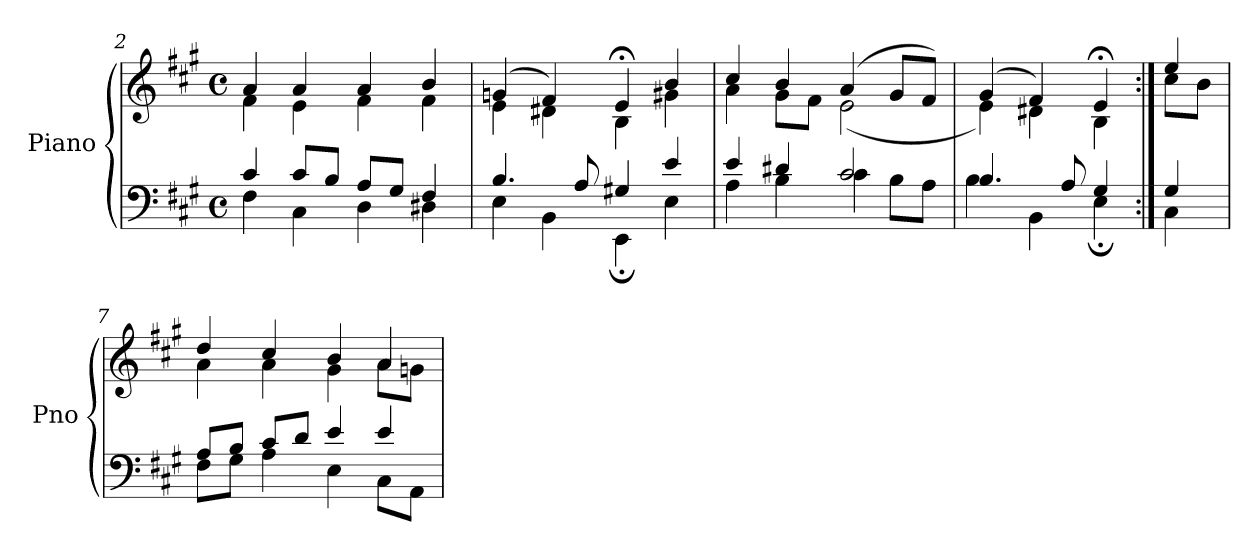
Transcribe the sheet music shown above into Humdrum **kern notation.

**kern	**kern
*part1	*part1
*staff2	*staff1
*I"Piano	*
*I'Pno	*
*clefF4	*clefG2
*k[f#c#g#]	*k[f#c#g#]
*M4/4	*M4/4
*met(c)	*met(c)
=2	=2
*^	*^
4c#/	4F#\	4a/	4f#\
8c#/L	4C#\	4a/	4e\
8B/J	.	.	.
8A/L	4D\	4a/	4f#\
8G#/J	.	.	.
4F#/	4D#X\	4b/	4f#\
=3	=3	=3	=3
4.B/	4E\	(>4gn/	4e\
.	4BB\	4f#/)	4d#X\
8A/	.	.	.
4G#X/	4EE;\	4e;</	4B\
4e/	4E\	4b/	4g#X\
=4	=4	=4	=4
4e/	4A\	4cc#/	4a\
4d#X/	4B\	4b/	8g#\L
.	.	.	8f#\J
2c#/	4c#\	(>4a/	(<2e\
.	8B\L	8g#/L	.
.	8A\J	8f#/J)	.
=5	=5	=5	=5
4.B/	4B\	(>4g#/	4e\)
.	4BB\	4f#/)	4d#X\
8A/	.	.	.
4G#/	4E;\	4e;</	4B\
=6:|!	=6:|!	=6:|!	=6:|!
4G#/	4C#\	4ee/	8cc#\L
.	.	.	8b\J
=7	=7	=7	=7
8A/L	8F#\L	4dd/	4a\
8B/J	8G#\J	.	.
8c#/L	4A\	4cc#/	4a\
8d/J	.	.	.
4e/	4E\	4b/	4g#\
4e/	8C#\L	4a/	8a\L
.	8AA\J	.	8gn\J
*v	*v	*	*
*	*v	*v
=	=
*-	*-
